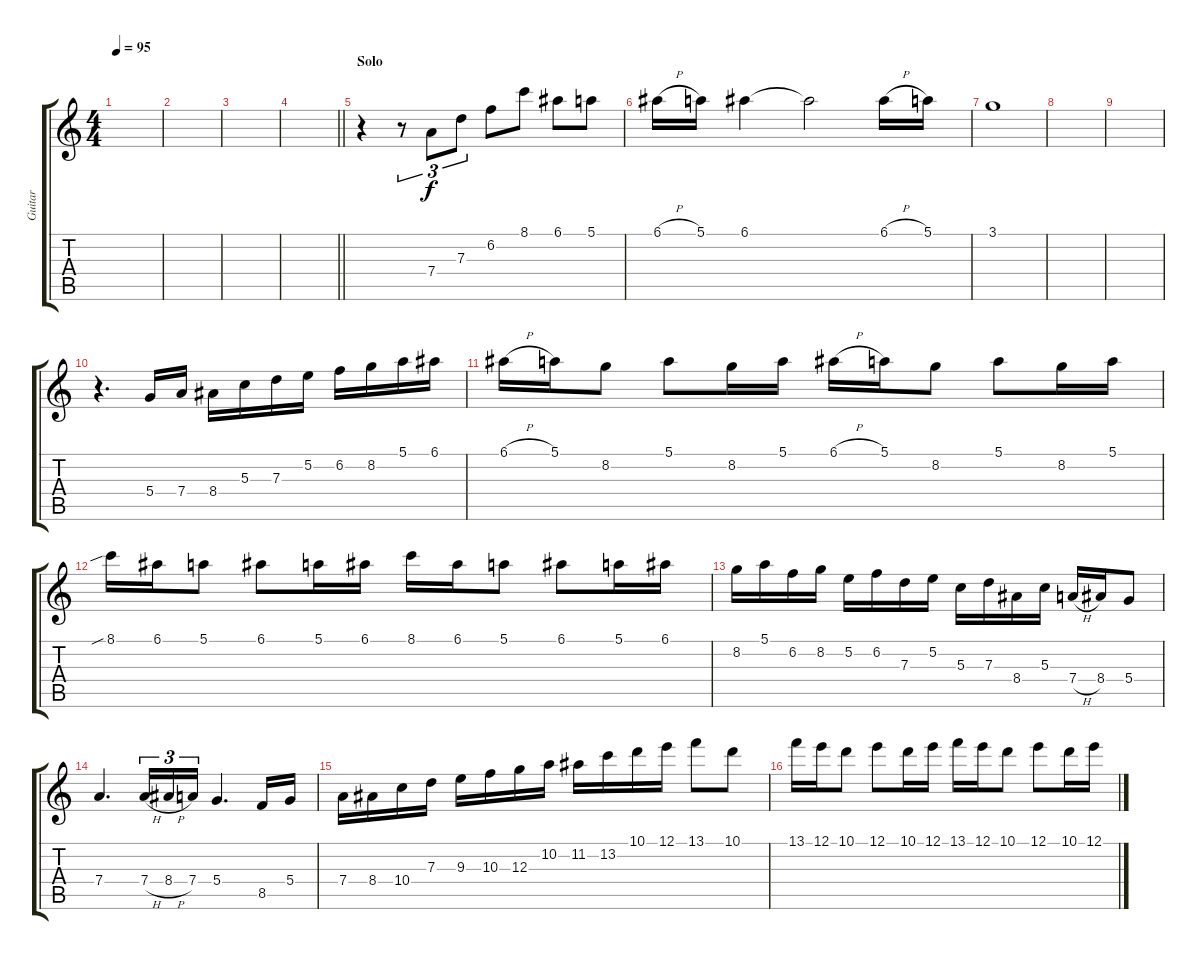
\track ("Guitar" "Guitar") {instrument acousticguitarsteel}
\staff {score tabs}
\tuning (E4 B3 G3 D3 A2 E2) {hide}
\ts (4 4)
\tempo 95
\clef g2
\ks c
|
|
|
\barLineRight lightlight
|
\section ("" "Solo")
r.4 r.8{tu (3 2)} 7.4.8{tu (3 2)} 7.3.8{tu (3 2)} 6.2.8 8.1.8 6.1.8 5.1.8 |
6.1{h}.16 5.1.16 6.1.4 6.1{t}.2 6.1{h}.16 5.1.16 |
3.1.1 |
|
|
r.4{d} 5.4.16 7.4.16 8.4.16 5.3.16 7.3.16 5.2.16 6.2.16 8.2.16 5.1.16 6.1.16 |
6.1{h}.16 5.1.16 8.2.8 5.1.8 8.2.16 5.1.16 6.1{h}.16 5.1.16 8.2.8 5.1.8 8.2.16 5.1.16 |
8.1{sib}.16 6.1.16 5.1.8 6.1.8 5.1.16 6.1.16 8.1.16 6.1.16 5.1.8 6.1.8 5.1.16 6.1.16 |
8.2.16 5.1.16 6.2.16 8.2.16 5.2.16 6.2.16 7.3.16 5.2.16 5.3.16 7.3.16 8.4.16 5.3.16 7.4{h}.16 8.4.16 5.4.8 |
7.4.4{d} 7.4{h}.16{tu (3 2)} 8.4{h}.16{tu (3 2)} 7.4.16{tu (3 2)} 5.4.4{d} 8.5.16 5.4.16 |
7.4.16 8.4.16 10.4.16 7.3.16 9.3.16 10.3.16 12.3.16 10.2.16 11.2.16 13.2.16 10.1.16 12.1.16 13.1.8 10.1.8 |
13.1.16 12.1.16 10.1.8 12.1.8 10.1.16 12.1.16 13.1.16 12.1.16 10.1.8 12.1.8 10.1.16 12.1.16
